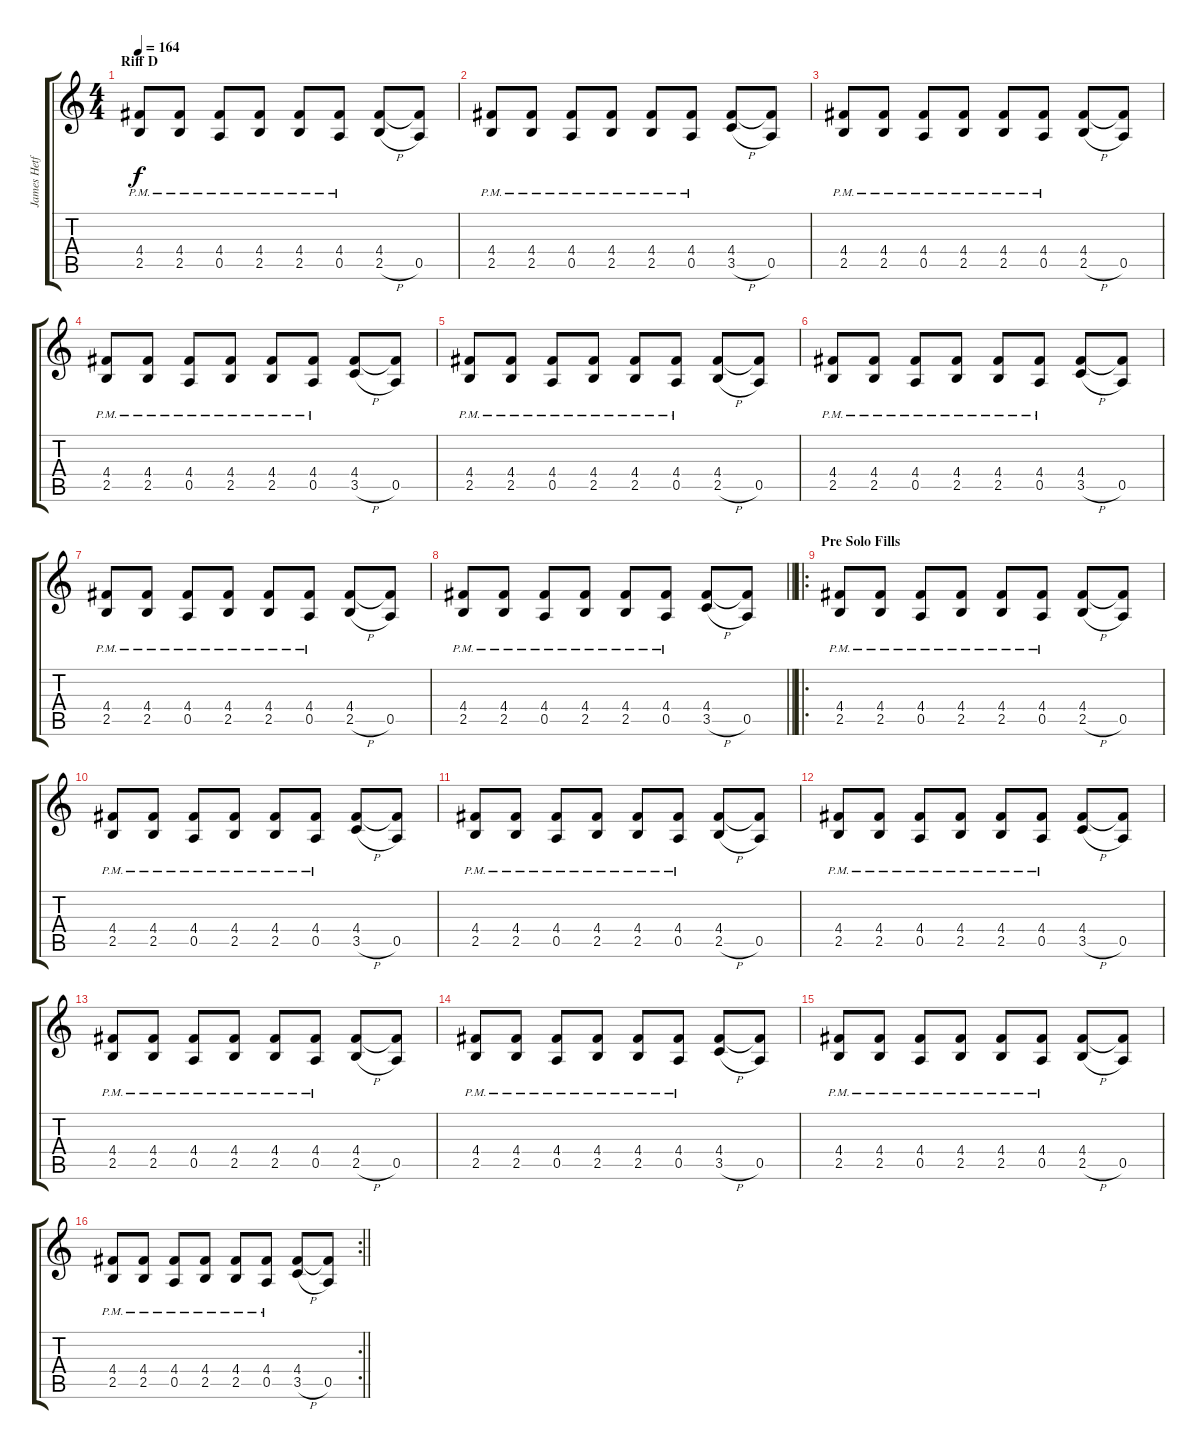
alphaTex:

\track ("James Hetfield" "James Hetf") {instrument distortionguitar}
\staff {score tabs}
\tuning (E4 B3 G3 D3 A2 E2) {hide}
\ts (4 4)
\section ("" "Riff D")
\tempo 164
\clef g2
\ks c
(4.4{pm} 2.5{pm}).8{dy f} (4.4{pm} 2.5{pm}).8 (4.4{pm} 0.5{pm}).8 (4.4{pm} 2.5{pm}).8 (4.4{pm} 2.5{pm}).8 (4.4{pm} 0.5{pm}).8 (4.4 2.5{h}).8 (4.4{t} 0.5).8 |
(4.4{pm} 2.5{pm}).8 (4.4{pm} 2.5{pm}).8 (4.4{pm} 0.5{pm}).8 (4.4{pm} 2.5{pm}).8 (4.4{pm} 2.5{pm}).8 (4.4{pm} 0.5{pm}).8 (4.4 3.5{h}).8 (4.4{t} 0.5).8 |
(4.4{pm} 2.5{pm}).8 (4.4{pm} 2.5{pm}).8 (4.4{pm} 0.5{pm}).8 (4.4{pm} 2.5{pm}).8 (4.4{pm} 2.5{pm}).8 (4.4{pm} 0.5{pm}).8 (4.4 2.5{h}).8 (4.4{t} 0.5).8 |
(4.4{pm} 2.5{pm}).8 (4.4{pm} 2.5{pm}).8 (4.4{pm} 0.5{pm}).8 (4.4{pm} 2.5{pm}).8 (4.4{pm} 2.5{pm}).8 (4.4{pm} 0.5{pm}).8 (4.4 3.5{h}).8 (4.4{t} 0.5).8 |
(4.4{pm} 2.5{pm}).8 (4.4{pm} 2.5{pm}).8 (4.4{pm} 0.5{pm}).8 (4.4{pm} 2.5{pm}).8 (4.4{pm} 2.5{pm}).8 (4.4{pm} 0.5{pm}).8 (4.4 2.5{h}).8 (4.4{t} 0.5).8 |
(4.4{pm} 2.5{pm}).8 (4.4{pm} 2.5{pm}).8 (4.4{pm} 0.5{pm}).8 (4.4{pm} 2.5{pm}).8 (4.4{pm} 2.5{pm}).8 (4.4{pm} 0.5{pm}).8 (4.4 3.5{h}).8 (4.4{t} 0.5).8 |
(4.4{pm} 2.5{pm}).8 (4.4{pm} 2.5{pm}).8 (4.4{pm} 0.5{pm}).8 (4.4{pm} 2.5{pm}).8 (4.4{pm} 2.5{pm}).8 (4.4{pm} 0.5{pm}).8 (4.4 2.5{h}).8 (4.4{t} 0.5).8 |
\barLineRight lightlight
(4.4{pm} 2.5{pm}).8 (4.4{pm} 2.5{pm}).8 (4.4{pm} 0.5{pm}).8 (4.4{pm} 2.5{pm}).8 (4.4{pm} 2.5{pm}).8 (4.4{pm} 0.5{pm}).8 (4.4 3.5{h}).8 (4.4{t} 0.5).8 |
\ro
\section ("" "Pre Solo Fills")
(4.4{pm} 2.5{pm}).8 (4.4{pm} 2.5{pm}).8 (4.4{pm} 0.5{pm}).8 (4.4{pm} 2.5{pm}).8 (4.4{pm} 2.5{pm}).8 (4.4{pm} 0.5{pm}).8 (4.4 2.5{h}).8 (4.4{t} 0.5).8 |
(4.4{pm} 2.5{pm}).8 (4.4{pm} 2.5{pm}).8 (4.4{pm} 0.5{pm}).8 (4.4{pm} 2.5{pm}).8 (4.4{pm} 2.5{pm}).8 (4.4{pm} 0.5{pm}).8 (4.4 3.5{h}).8 (4.4{t} 0.5).8 |
(4.4{pm} 2.5{pm}).8 (4.4{pm} 2.5{pm}).8 (4.4{pm} 0.5{pm}).8 (4.4{pm} 2.5{pm}).8 (4.4{pm} 2.5{pm}).8 (4.4{pm} 0.5{pm}).8 (4.4 2.5{h}).8 (4.4{t} 0.5).8 |
(4.4{pm} 2.5{pm}).8 (4.4{pm} 2.5{pm}).8 (4.4{pm} 0.5{pm}).8 (4.4{pm} 2.5{pm}).8 (4.4{pm} 2.5{pm}).8 (4.4{pm} 0.5{pm}).8 (4.4 3.5{h}).8 (4.4{t} 0.5).8 |
(4.4{pm} 2.5{pm}).8 (4.4{pm} 2.5{pm}).8 (4.4{pm} 0.5{pm}).8 (4.4{pm} 2.5{pm}).8 (4.4{pm} 2.5{pm}).8 (4.4{pm} 0.5{pm}).8 (4.4 2.5{h}).8 (4.4{t} 0.5).8 |
(4.4{pm} 2.5{pm}).8 (4.4{pm} 2.5{pm}).8 (4.4{pm} 0.5{pm}).8 (4.4{pm} 2.5{pm}).8 (4.4{pm} 2.5{pm}).8 (4.4{pm} 0.5{pm}).8 (4.4 3.5{h}).8 (4.4{t} 0.5).8 |
(4.4{pm} 2.5{pm}).8 (4.4{pm} 2.5{pm}).8 (4.4{pm} 0.5{pm}).8 (4.4{pm} 2.5{pm}).8 (4.4{pm} 2.5{pm}).8 (4.4{pm} 0.5{pm}).8 (4.4 2.5{h}).8 (4.4{t} 0.5).8 |
\rc 2
\barLineRight lightlight
(4.4{pm} 2.5{pm}).8 (4.4{pm} 2.5{pm}).8 (4.4{pm} 0.5{pm}).8 (4.4{pm} 2.5{pm}).8 (4.4{pm} 2.5{pm}).8 (4.4{pm} 0.5{pm}).8 (4.4 3.5{h}).8 (4.4{t} 0.5).8
